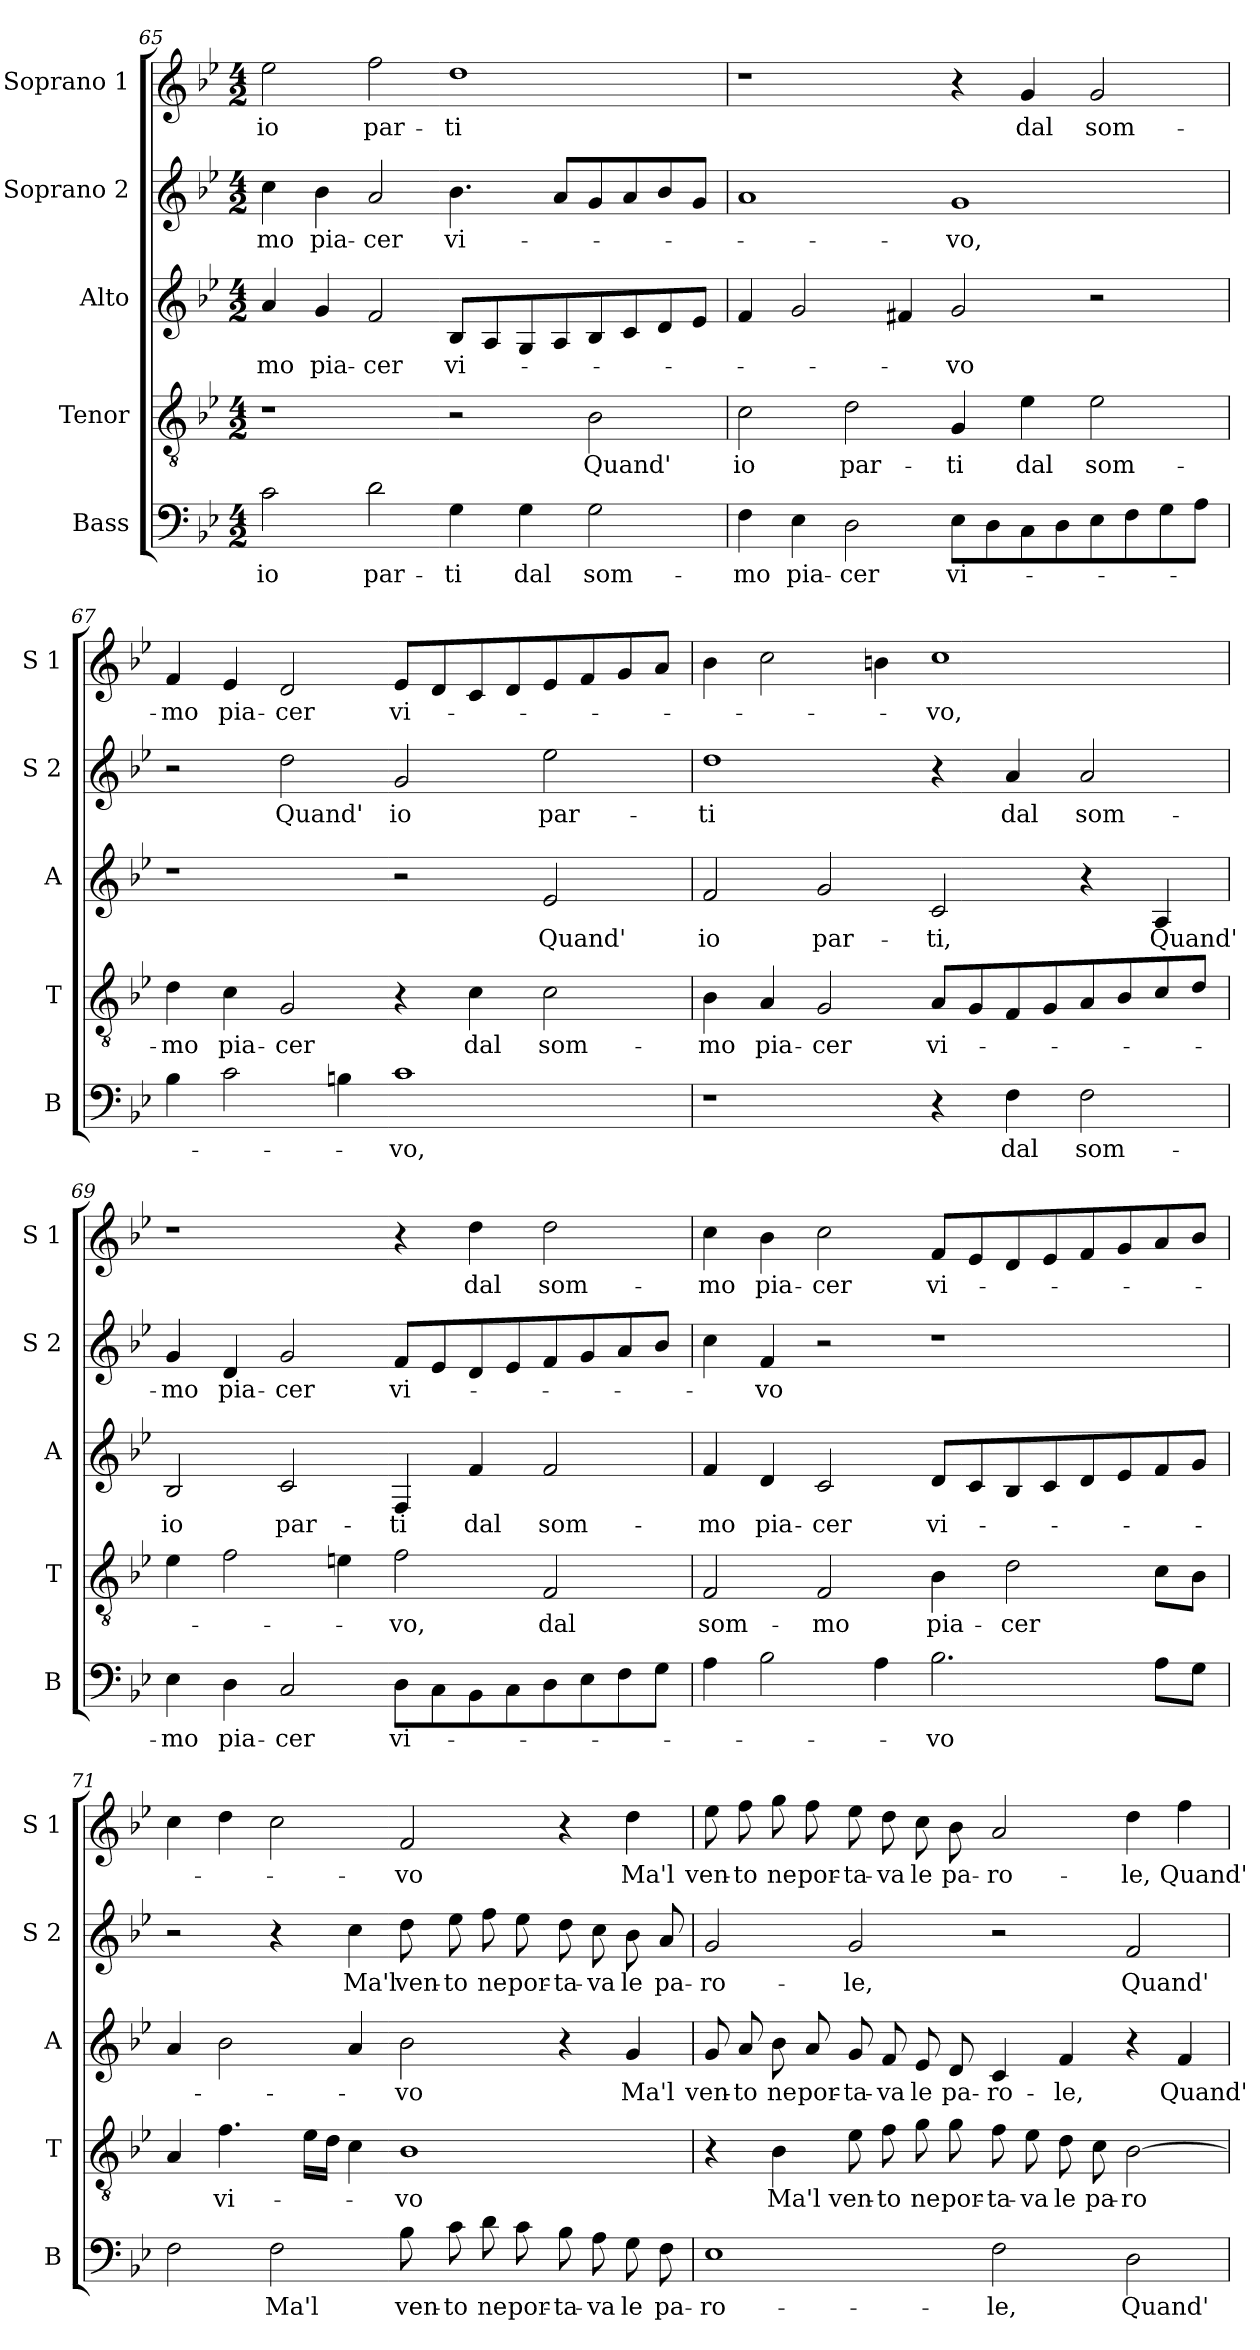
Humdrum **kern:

**kern	**text	**kern	**text	**kern	**text	**kern	**text	**kern	**text
*part5	*part5	*part4	*part4	*part3	*part3	*part2	*part2	*part1	*part1
*staff5	*staff5	*staff4	*staff4	*staff3	*staff3	*staff2	*staff2	*staff1	*staff1
*I"Bass	*	*I"Tenor	*	*I"Alto	*	*I"Soprano 2	*	*I"Soprano 1	*
*I'B	*	*I'T	*	*I'A	*	*I'S 2	*	*I'S 1	*
!!LO:LB:g=z
*clefF4	*	*clefGv2	*	*clefG2	*	*clefG2	*	*clefG2	*
*k[b-e-]	*	*k[b-e-]	*	*k[b-e-]	*	*k[b-e-]	*	*k[b-e-]	*
*B-:	*	*B-:	*	*B-:	*	*B-:	*	*B-:	*
*M4/2	*	*M4/2	*	*M4/2	*	*M4/2	*	*M4/2	*
=65	=65	=65	=65	=65	=65	=65	=65	=65	=65
!	!LO:LY:b	!	!	!	!LO:LY:b	!	!LO:LY:b	!	!LO:LY:b
2c\	io	1r	.	4a/	-mo	4cc\	-mo	2ee-\	io
!	!	!	!	!	!LO:LY:b	!	!LO:LY:b	!	!
.	.	.	.	4g/	pia-	4b-\	pia-	.	.
!	!LO:LY:b	!	!	!	!LO:LY:b	!	!LO:LY:b	!	!LO:LY:b
2d\	par-	.	.	2f/	-cer	2a/	-cer	2ff\	par-
!	!LO:LY:b	!	!	!	!LO:LY:b	!	!LO:LY:b	!	!LO:LY:b
4G\	-ti	2r	.	8B-/L	vi-	4.b-\	vi-	1dd	-ti
.	.	.	.	8A/	.	.	.	.	.
!	!LO:LY:b	!	!	!	!	!	!	!	!
4G\	dal	.	.	8G/	.	.	.	.	.
.	.	.	.	8A/	.	8a/L	.	.	.
!	!LO:LY:b	!	!LO:LY:b	!	!	!	!	!	!
2G\	som-	2B-\	Quand'	8B-/	.	8g/	.	.	.
.	.	.	.	8c/	.	8a/	.	.	.
.	.	.	.	8d/	.	8b-/	.	.	.
.	.	.	.	8e-/J	.	8g/J	.	.	.
=66	=66	=66	=66	=66	=66	=66	=66	=66	=66
!	!LO:LY:b	!	!LO:LY:b	!	!	!	!	!	!
4F\	-mo	2c\	io	4f/	.	1a	.	1r	.
!	!LO:LY:b	!	!	!	!	!	!	!	!
4E-\	pia-	.	.	2g/	.	.	.	.	.
!	!LO:LY:b	!	!LO:LY:b	!	!	!	!	!	!
2D\	-cer	2d\	par-	.	.	.	.	.	.
.	.	.	.	4f#X/	.	.	.	.	.
!	!LO:LY:b	!	!LO:LY:b	!	!LO:LY:b	!	!LO:LY:b	!	!
8E-\L	vi-	4G/	-ti	2g/	-vo	1g	-vo,	4r	.
8D\	.	.	.	.	.	.	.	.	.
!	!	!	!LO:LY:b	!	!	!	!	!	!LO:LY:b
8C\	.	4e-\	dal	.	.	.	.	4g/	dal
8D\	.	.	.	.	.	.	.	.	.
!	!	!	!LO:LY:b	!	!	!	!	!	!LO:LY:b
8E-\	.	2e-\	som-	2r	.	.	.	2g/	som-
8F\	.	.	.	.	.	.	.	.	.
8G\	.	.	.	.	.	.	.	.	.
8A\J	.	.	.	.	.	.	.	.	.
=67	=67	=67	=67	=67	=67	=67	=67	=67	=67
!	!	!	!LO:LY:b	!	!	!	!	!	!LO:LY:b
4B-\	.	4d\	-mo	1r	.	2r	.	4f/	-mo
!	!	!	!LO:LY:b	!	!	!	!	!	!LO:LY:b
2c\	.	4c\	pia-	.	.	.	.	4e-/	pia-
!	!	!	!LO:LY:b	!	!	!	!LO:LY:b	!	!LO:LY:b
.	.	2G/	-cer	.	.	2dd\	Quand'	2d/	-cer
4Bn\	.	.	.	.	.	.	.	.	.
!	!LO:LY:b	!	!	!	!	!	!LO:LY:b	!	!LO:LY:b
1c	-vo,	4r	.	2r	.	2g/	io	8e-/L	vi-
.	.	.	.	.	.	.	.	8d/	.
!	!	!	!LO:LY:b	!	!	!	!	!	!
.	.	4c\	dal	.	.	.	.	8c/	.
.	.	.	.	.	.	.	.	8d/	.
!	!	!	!LO:LY:b	!	!LO:LY:b	!	!LO:LY:b	!	!
.	.	2c\	som-	2e-/	Quand'	2ee-\	par-	8e-/	.
.	.	.	.	.	.	.	.	8f/	.
.	.	.	.	.	.	.	.	8g/	.
.	.	.	.	.	.	.	.	8a/J	.
!!LO:LB:g=z
=68	=68	=68	=68	=68	=68	=68	=68	=68	=68
!	!	!	!LO:LY:b	!	!LO:LY:b	!	!LO:LY:b	!	!
1r	.	4B-\	-mo	2f/	io	1dd	-ti	4b-\	.
!	!	!	!LO:LY:b	!	!	!	!	!	!
.	.	4A/	pia-	.	.	.	.	2cc\	.
!	!	!	!LO:LY:b	!	!LO:LY:b	!	!	!	!
.	.	2G/	-cer	2g/	par-	.	.	.	.
.	.	.	.	.	.	.	.	4bn\	.
!	!	!	!LO:LY:b	!	!LO:LY:b	!	!	!	!LO:LY:b
4r	.	8A/L	vi-	2c/	-ti,	4r	.	1cc	-vo,
.	.	8G/	.	.	.	.	.	.	.
!	!LO:LY:b	!	!	!	!	!	!LO:LY:b	!	!
4F\	dal	8F/	.	.	.	4a/	dal	.	.
.	.	8G/	.	.	.	.	.	.	.
!	!LO:LY:b	!	!	!	!	!	!LO:LY:b	!	!
2F\	som-	8A/	.	4r	.	2a/	som-	.	.
.	.	8B-/	.	.	.	.	.	.	.
!	!	!	!	!	!LO:LY:b	!	!	!	!
.	.	8c/	.	4A/	Quand'	.	.	.	.
.	.	8d/J	.	.	.	.	.	.	.
=69	=69	=69	=69	=69	=69	=69	=69	=69	=69
!	!LO:LY:b	!	!	!	!LO:LY:b	!	!LO:LY:b	!	!
4E-\	-mo	4e-\	.	2B-/	io	4g/	-mo	1r	.
!	!LO:LY:b	!	!	!	!	!	!LO:LY:b	!	!
4D\	pia-	2f\	.	.	.	4d/	pia-	.	.
!	!LO:LY:b	!	!	!	!LO:LY:b	!	!LO:LY:b	!	!
2C/	-cer	.	.	2c/	par-	2g/	-cer	.	.
.	.	4en\	.	.	.	.	.	.	.
!	!LO:LY:b	!	!LO:LY:b	!	!LO:LY:b	!	!LO:LY:b	!	!
8D\L	vi-	2f\	-vo,	4F/	-ti	8f/L	vi-	4r	.
8C\	.	.	.	.	.	8e-/	.	.	.
!	!	!	!	!	!LO:LY:b	!	!	!	!LO:LY:b
8BB-\	.	.	.	4f/	dal	8d/	.	4dd\	dal
8C\	.	.	.	.	.	8e-/	.	.	.
!	!	!	!LO:LY:b	!	!LO:LY:b	!	!	!	!LO:LY:b
8D\	.	2F/	dal	2f/	som-	8f/	.	2dd\	som-
8E-\	.	.	.	.	.	8g/	.	.	.
8F\	.	.	.	.	.	8a/	.	.	.
8G\J	.	.	.	.	.	8b-/J	.	.	.
=70	=70	=70	=70	=70	=70	=70	=70	=70	=70
!	!	!	!LO:LY:b	!	!LO:LY:b	!	!	!	!LO:LY:b
4A\	.	2F/	som-	4f/	-mo	4cc\	.	4cc\	-mo
!	!	!	!	!	!LO:LY:b	!	!LO:LY:b	!	!LO:LY:b
2B-\	.	.	.	4d/	pia-	4f/	-vo	4b-\	pia-
!	!	!	!LO:LY:b	!	!LO:LY:b	!	!	!	!LO:LY:b
.	.	2F/	-mo	2c/	-cer	2r	.	2cc\	-cer
4A\	.	.	.	.	.	.	.	.	.
!	!LO:LY:b	!	!LO:LY:b	!	!LO:LY:b	!	!	!	!LO:LY:b
2.B-\	-vo	4B-\	pia-	8d/L	vi-	1r	.	8f/L	vi-
.	.	.	.	8c/	.	.	.	8e-/	.
!	!	!	!LO:LY:b	!	!	!	!	!	!
.	.	2d\	-cer	8B-/	.	.	.	8d/	.
.	.	.	.	8c/	.	.	.	8e-/	.
.	.	.	.	8d/	.	.	.	8f/	.
.	.	.	.	8e-/	.	.	.	8g/	.
8A\L	.	8c\L	.	8f/	.	.	.	8a/	.
8G\J	.	8B-\J	.	8g/J	.	.	.	8b-/J	.
!!LO:PB:g=z
=71	=71	=71	=71	=71	=71	=71	=71	=71	=71
2F\	.	4A/	.	4a/	.	2r	.	4cc\	.
!	!	!	!LO:LY:b	!	!	!	!	!	!
.	.	4.f\	vi-	2b-\	.	.	.	4dd\	.
!	!LO:LY:b	!	!	!	!	!	!	!	!
2F\	Ma'l	.	.	.	.	4r	.	2cc\	.
.	.	16e-\LL	.	.	.	.	.	.	.
.	.	16d\JJ	.	.	.	.	.	.	.
!	!	!	!	!	!	!	!LO:LY:b	!	!
.	.	4c\	.	4a/	.	4cc\	Ma'l	.	.
!	!LO:LY:b	!	!LO:LY:b	!	!LO:LY:b	!	!LO:LY:b	!	!LO:LY:b
8B-\	ven-	1B-	-vo	2b-\	-vo	8dd\	ven-	2f/	-vo
!	!LO:LY:b	!	!	!	!	!	!LO:LY:b	!	!
8c\	-to	.	.	.	.	8ee-\	-to	.	.
!	!LO:LY:b	!	!	!	!	!	!LO:LY:b	!	!
8d\	ne	.	.	.	.	8ff\	ne	.	.
!	!LO:LY:b	!	!	!	!	!	!LO:LY:b	!	!
8c\	por-	.	.	.	.	8ee-\	por-	.	.
!	!LO:LY:b	!	!	!	!	!	!LO:LY:b	!	!
8B-\	-ta-	.	.	4r	.	8dd\	-ta-	4r	.
!	!LO:LY:b	!	!	!	!	!	!LO:LY:b	!	!
8A\	-va	.	.	.	.	8cc\	-va	.	.
!	!LO:LY:b	!	!	!	!LO:LY:b	!	!LO:LY:b	!	!LO:LY:b
8G\	le	.	.	4g/	Ma'l	8b-\	le	4dd\	Ma'l
!	!LO:LY:b	!	!	!	!	!	!LO:LY:b	!	!
8F\	pa-	.	.	.	.	8a/	pa-	.	.
=72	=72	=72	=72	=72	=72	=72	=72	=72	=72
!	!LO:LY:b	!	!	!	!LO:LY:b	!	!LO:LY:b	!	!LO:LY:b
1E-	-ro-	4r	.	8g/	ven-	2g/	-ro-	8ee-\	ven-
!	!	!	!	!	!LO:LY:b	!	!	!	!LO:LY:b
.	.	.	.	8a/	-to	.	.	8ff\	-to
!	!	!	!LO:LY:b	!	!LO:LY:b	!	!	!	!LO:LY:b
.	.	4B-\	Ma'l	8b-\	ne	.	.	8gg\	ne
!	!	!	!	!	!LO:LY:b	!	!	!	!LO:LY:b
.	.	.	.	8a/	por-	.	.	8ff\	por-
!	!	!	!LO:LY:b	!	!LO:LY:b	!	!LO:LY:b	!	!LO:LY:b
.	.	8e-\	ven-	8g/	-ta-	2g/	-le,	8ee-\	-ta-
!	!	!	!LO:LY:b	!	!LO:LY:b	!	!	!	!LO:LY:b
.	.	8f\	-to	8f/	-va	.	.	8dd\	-va
!	!	!	!LO:LY:b	!	!LO:LY:b	!	!	!	!LO:LY:b
.	.	8g\	ne	8e-/	le	.	.	8cc\	le
!	!	!	!LO:LY:b	!	!LO:LY:b	!	!	!	!LO:LY:b
.	.	8g\	por-	8d/	pa-	.	.	8b-\	pa-
!	!LO:LY:b	!	!LO:LY:b	!	!LO:LY:b	!	!	!	!LO:LY:b
2F\	-le,	8f\	-ta-	4c/	-ro-	2r	.	2a/	-ro-
!	!	!	!LO:LY:b	!	!	!	!	!	!
.	.	8e-\	-va	.	.	.	.	.	.
!	!	!	!LO:LY:b	!	!LO:LY:b	!	!	!	!
.	.	8d\	le	4f/	-le,	.	.	.	.
!	!	!	!LO:LY:b	!	!	!	!	!	!
.	.	8c\	pa-	.	.	.	.	.	.
!	!LO:LY:b	!	!LO:LY:b	!	!	!	!LO:LY:b	!	!LO:LY:b
2D\	Quand'	[2B-\	-ro-	4r	.	2f/	Quand'	4dd\	-le,
!	!	!	!	!	!LO:LY:b	!	!	!	!LO:LY:b
.	.	.	.	4f/	Quand'	.	.	4ff\	Quand'
=	=	=	=	=	=	=	=	=	=
*-	*-	*-	*-	*-	*-	*-	*-	*-	*-
